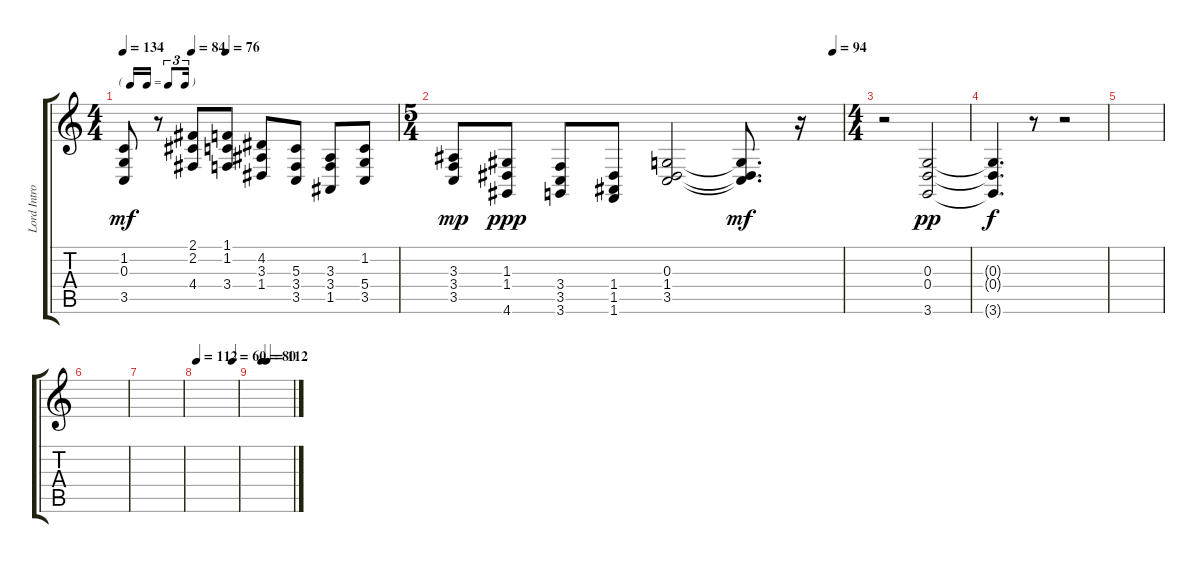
\track ("Lord Intro organ" "Lord Intro") {instrument harmonica}
\staff {score tabs}
\tuning (E4 B3 G3 D3 A2 E2) {hide}
\ts (4 4)
\tf triplet16th
\tempo 134
\tempo (84 0.25)
\tempo (76 0.375)
\clef g2
\ks c
(1.2{t} 0.3{t} 3.5{t}).8{dy mf} r.8 (2.1 2.2 4.4).8 (1.1 1.2 3.4).8 (4.2 3.3 1.4).8 (5.3 3.4 3.5).8 (3.3 3.4 1.5).8 (1.2 5.4 3.5).8 |
\ts (5 4)
\tempo (94 0.975)
(3.3 3.4 3.5).8{dy mp} (1.3 1.4 4.6).8{dy ppp} (3.4 3.5 3.6).8 (1.4 1.5 1.6).8 (0.3 1.4 3.5).2 (0.3{t} 1.4{t} 3.5{t}).8{d dy mf} r.16 |
\ts (4 4)
r.2 (0.3 0.4 3.6).2{dy pp} |
(0.3{t} 0.4{t} 3.6{t}).4{d dy f} r.8 r.2 |
|
|
|
\tempo 112
\tempo (60 0.875)
|
\tempo (80 0.25)
\tempo (112 0.375)
